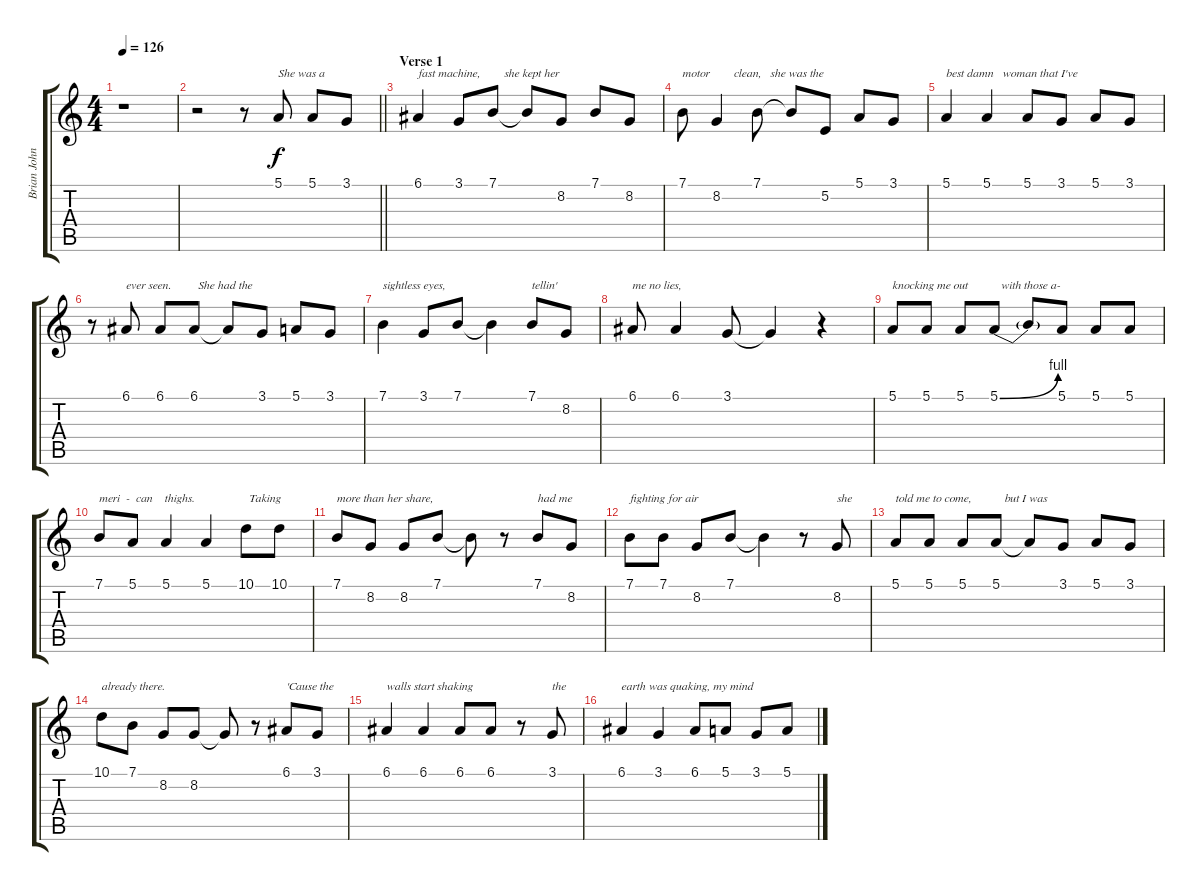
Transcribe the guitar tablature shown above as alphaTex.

\track ("Brian Johnson (Vocal)" "Brian John") {instrument violin}
\staff {score tabs}
\tuning (E4 B3 G3 D3 A2 E2) {hide}
\ts (4 4)
\tempo 126
\clef g2
\ks c
r.1{dy f} |
\barLineRight lightlight
r.2 r.8 5.1.8{txt "She was a"} 5.1.8 3.1.8 |
\section ("" "Verse 1")
6.1.4{txt "fast machine,        she kept her"} 3.1.8 7.1.8 7.1{t}.8 8.2.8 7.1.8 8.2.8 |
7.1.8{txt "motor        clean,   she was the"} 8.2.4 7.1.8 7.1{t}.8 5.2.8 5.1.8 3.1.8 |
5.1.4{txt "best damn   woman that I've"} 5.1.4 5.1.8 3.1.8 5.1.8 3.1.8 |
r.8 6.1.8{txt "ever seen.         She had the"} 6.1.8 6.1.8 6.1{t}.8 3.1.8 5.1.8 3.1.8 |
7.1.4{txt "sightless eyes,"} 3.1.8 7.1.8 7.1{t}.4 7.1.8{txt "tellin'"} 8.2.8 |
6.1.8{txt "me no lies,"} 6.1.4 3.1.8 3.1{t}.4 r.4 |
5.1.8{txt "knocking me out           with those a-"} 5.1.8 5.1.8 5.1{be (bend 0 0 60 4)}.8 5.1{t}.8 5.1.8 5.1.8 5.1.8 |
7.1.8{txt "meri  -  can    thighs."} 5.1.8 5.1.4 5.1.4 10.1.8{txt " Taking"} 10.1.8 |
7.1.8{txt "more than her share,"} 8.2.8 8.2.8 7.1.8 7.1{t}.8 r.8 7.1.8{txt "had me"} 8.2.8 |
7.1.8{txt "fighting for air"} 7.1.8 8.2.8 7.1.8 7.1{t}.4 r.8 8.2.8{txt "she"} |
5.1.8{txt "told me to come,           but I was"} 5.1.8 5.1.8 5.1.8 5.1{t}.8 3.1.8 5.1.8 3.1.8 |
10.1.8{txt "already there."} 7.1.8 8.2.8 8.2.8 8.2{t}.8 r.8 6.1.8{txt "'Cause the"} 3.1.8 |
6.1.4{txt "walls start shaking"} 6.1.4 6.1.8 6.1.8 r.8 3.1.8{txt "the"} |
6.1.4{txt "earth was quaking, my mind"} 3.1.4 6.1.8 5.1.8 3.1.8 5.1.8
